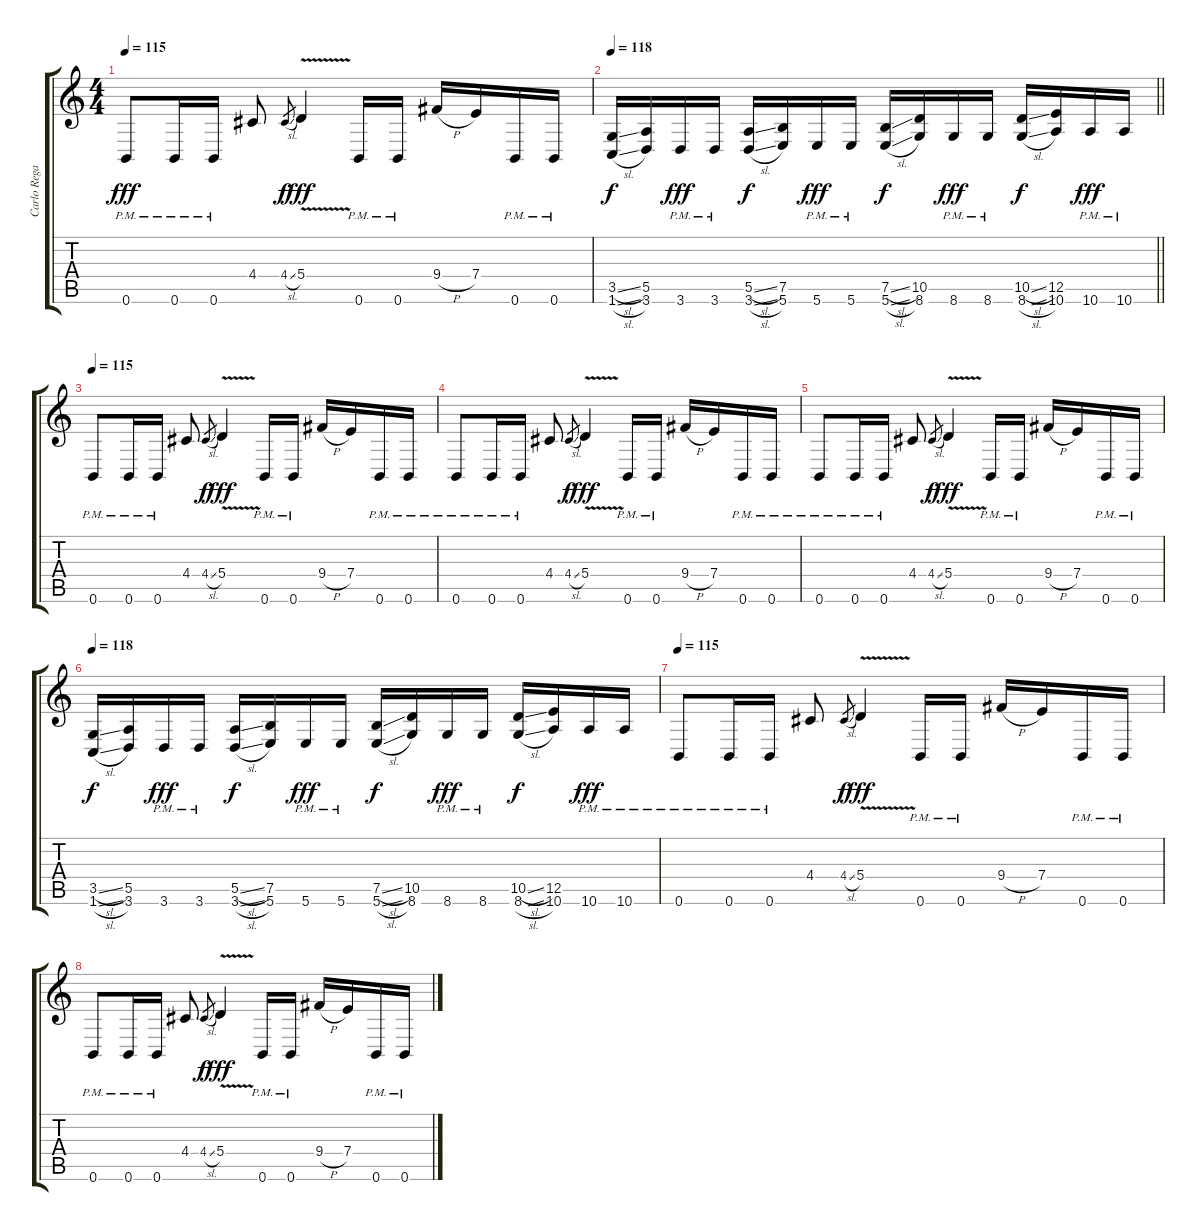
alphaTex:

\track ("Carlo Regadas" "Carlo Rega") {instrument distortionguitar}
\staff {score tabs}
\tuning (B3 Gb3 D3 A2 E2 B1) {hide}
\ts (4 4)
\tempo 115
\clef g2
\ks c
0.6{pm}.8{dy fff} 0.6{pm}.16 0.6{pm}.16 4.4.8 4.4{sl}.8{gr dy f} 5.4{v}.4{dy fff} 0.6{pm}.16 0.6{pm}.16 9.4{h}.16 7.4.16 0.6{pm}.16 0.6{pm}.16 |
\tempo 118
\barLineRight lightlight
(3.5{sl} 1.6{sl}).16{dy f} (5.5 3.6).16 3.6{pm}.16{dy fff} 3.6{pm}.16 (5.5{sl} 3.6{sl}).16{dy f} (7.5 5.6).16 5.6{pm}.16{dy fff} 5.6{pm}.16 (7.5{sl} 5.6{sl}).16{dy f} (10.5 8.6).16 8.6{pm}.16{dy fff} 8.6{pm}.16 (10.5{sl} 8.6{sl}).16{dy f} (12.5 10.6).16 10.6{pm}.16{dy fff} 10.6{pm}.16 |
\section ("" "")
\tempo 115
0.6{pm}.8 0.6{pm}.16 0.6{pm}.16 4.4.8 4.4{sl}.8{gr dy f} 5.4{v}.4{dy fff} 0.6{pm}.16 0.6{pm}.16 9.4{h}.16 7.4.16 0.6{pm}.16 0.6{pm}.16 |
0.6{pm}.8 0.6{pm}.16 0.6{pm}.16 4.4.8 4.4{sl}.8{gr dy f} 5.4{v}.4{dy fff} 0.6{pm}.16 0.6{pm}.16 9.4{h}.16 7.4.16 0.6{pm}.16 0.6{pm}.16 |
0.6{pm}.8 0.6{pm}.16 0.6{pm}.16 4.4.8 4.4{sl}.8{gr dy f} 5.4{v}.4{dy fff} 0.6{pm}.16 0.6{pm}.16 9.4{h}.16 7.4.16 0.6{pm}.16 0.6{pm}.16 |
\tempo 118
(3.5{sl} 1.6{sl}).16{dy f} (5.5 3.6).16 3.6{pm}.16{dy fff} 3.6{pm}.16 (5.5{sl} 3.6{sl}).16{dy f} (7.5 5.6).16 5.6{pm}.16{dy fff} 5.6{pm}.16 (7.5{sl} 5.6{sl}).16{dy f} (10.5 8.6).16 8.6{pm}.16{dy fff} 8.6{pm}.16 (10.5{sl} 8.6{sl}).16{dy f} (12.5 10.6).16 10.6{pm}.16{dy fff} 10.6{pm}.16 |
\tempo 115
0.6{pm}.8 0.6{pm}.16 0.6{pm}.16 4.4.8 4.4{sl}.8{gr dy f} 5.4{v}.4{dy fff} 0.6{pm}.16 0.6{pm}.16 9.4{h}.16 7.4.16 0.6{pm}.16 0.6{pm}.16 |
0.6{pm}.8 0.6{pm}.16 0.6{pm}.16 4.4.8 4.4{sl}.8{gr dy f} 5.4{v}.4{dy fff} 0.6{pm}.16 0.6{pm}.16 9.4{h}.16 7.4.16 0.6{pm}.16 0.6{pm}.16
